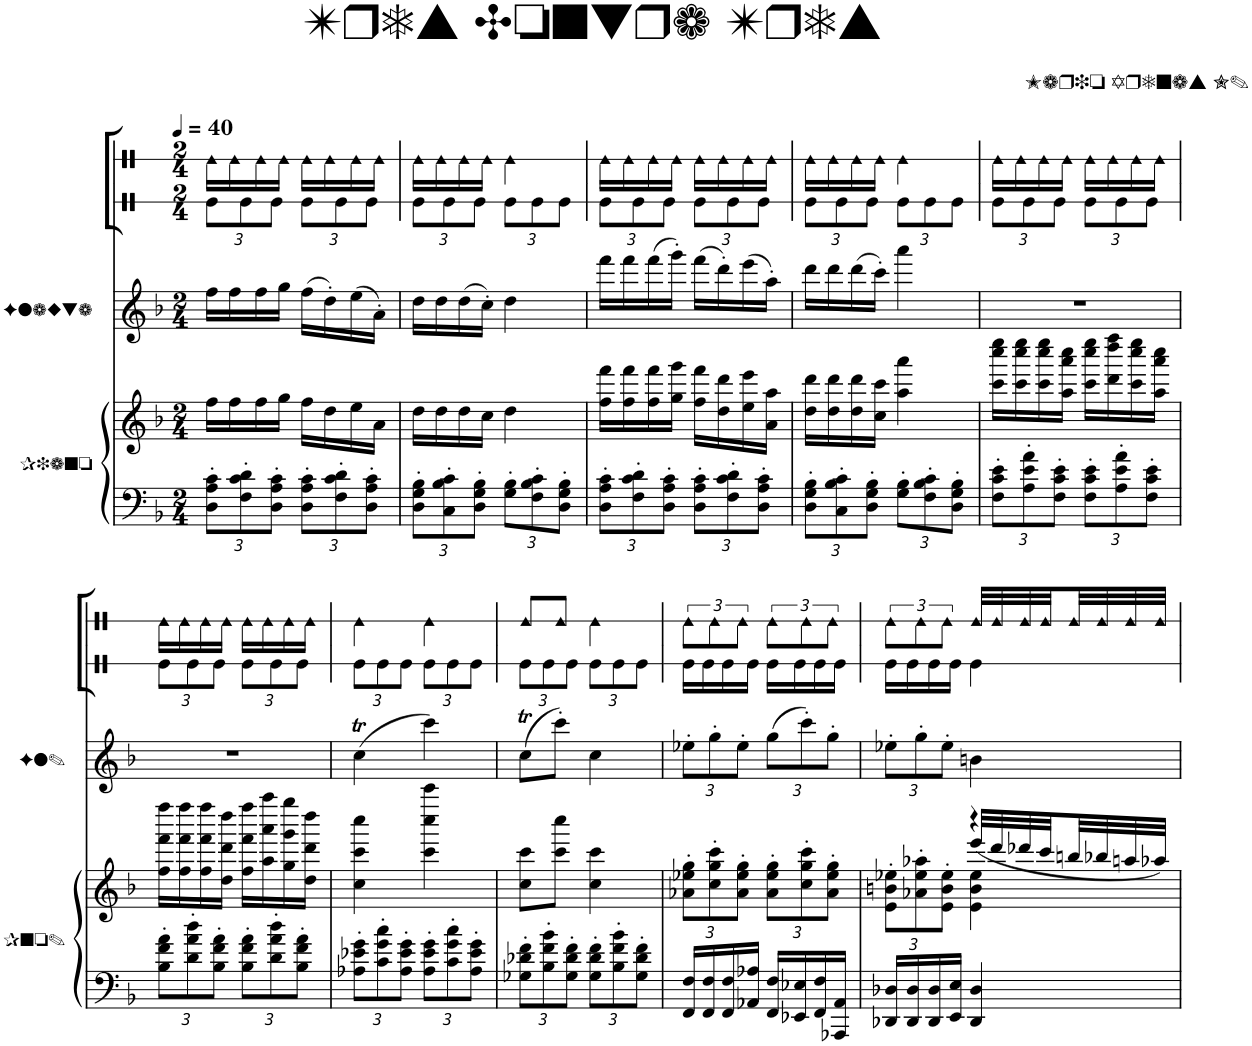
**kern	**kern	**kern	**kern	**kern
*part4	*part4	*part3	*part2	*part1
*staff5	*staff4	*staff3	*staff2	*staff1
*I"Piano	*	*I"Flauta	*I"Claves	*I"Caja china
*I'Pno.	*	*I'Fl.	*	*
*	*	*	*stria1	*stria1
*clefF4	*clefG2	*clefG2	*clefX	*clefX
*k[b-]	*k[b-]	*k[b-]	*k[]	*k[]
*M2/4	*M2/4	*M2/4	*M2/4	*M2/4
*MM40	*MM40	*MM40	*MM40	*MM40
*Xbrackettup	*	*	*Xbrackettup	*
=1	=1	=1	=1	=1
12D\' 12A\' 12c\'L	16ff\LL	16ff\LL	12Re\L	16Re\LL
.	16ff\	16ff\	.	16Re\
12F\' 12c\' 12d\'	.	.	12Re\	.
.	16ff\	16ff\	.	16Re\
12D\' 12A\' 12c\'J	.	.	12Re\J	.
.	16gg\JJ	16gg\JJ	.	16Re\JJ
12D\' 12A\' 12c\'L	16ff\LL	(16ff\LL	12Re\L	16Re\LL
.	16dd\	16dd'\)	.	16Re\
12F\' 12c\' 12d\'	.	.	12Re\	.
.	16ee\	(16ee\	.	16Re\
12D\' 12A\' 12c\'J	.	.	12Re\J	.
.	16a\JJ	16a'\JJ)	.	16Re\JJ
=2	=2	=2	=2	=2
12D\' 12G\' 12B-\'L	16dd\LL	16dd\LL	12Re\L	16Re\LL
.	16dd\	16dd\	.	16Re\
12C\' 12B-\' 12c\'	.	.	12Re\	.
.	16dd\	(16dd\	.	16Re\
12D\' 12G\' 12B-\'J	.	.	12Re\J	.
.	16cc\JJ	16cc'\JJ)	.	16Re\JJ
12G\' 12B-\'L	4dd\	4dd\	12Re\L	4Re\
12F\' 12B-\' 12c\'	.	.	12Re\	.
12D\' 12G\' 12B-\'J	.	.	12Re\J	.
=3	=3	=3	=3	=3
12D\' 12A\' 12c\'L	16ff\ 16fff\LL	16fff\LL	12Re\L	16Re\LL
.	16ff\ 16fff\	16fff\	.	16Re\
12F\' 12c\' 12d\'	.	.	12Re\	.
.	16ff\ 16fff\	(16fff\	.	16Re\
12D\' 12A\' 12c\'J	.	.	12Re\J	.
.	16gg\ 16ggg\JJ	16ggg'\JJ)	.	16Re\JJ
12D\' 12A\' 12c\'L	16ff\ 16fff\LL	(16fff\LL	12Re\L	16Re\LL
.	16dd\ 16ddd\	16ddd'\)	.	16Re\
12F\' 12c\' 12d\'	.	.	12Re\	.
.	16ee\ 16eee\	(16eee\	.	16Re\
12D\' 12A\' 12c\'J	.	.	12Re\J	.
.	16a\ 16aa\JJ	16aa'\JJ)	.	16Re\JJ
=4	=4	=4	=4	=4
12D\' 12G\' 12B-\'L	16dd\ 16ddd\LL	16ddd\LL	12Re\L	16Re\LL
.	16dd\ 16ddd\	16ddd\	.	16Re\
12C\' 12B-\' 12c\'	.	.	12Re\	.
.	16dd\ 16ddd\	(16ddd\	.	16Re\
12D\' 12G\' 12B-\'J	.	.	12Re\J	.
.	16cc\ 16ccc\JJ	16ccc'\JJ)	.	16Re\JJ
12G\' 12B-\'L	4aa\ 4aaa\	4aaa\	12Re\L	4Re\
12F\' 12B-\' 12c\'	.	.	12Re\	.
12D\' 12G\' 12B-\'J	.	.	12Re\J	.
=5	=5	=5	=5	=5
12F\' 12c\' 12e\'L	16ccc\ 16cccc\ 16eeee\LL	2r	12Re\L	16Re\LL
.	16ccc\ 16cccc\ 16eeee\	.	.	16Re\
12A\' 12e\' 12a\'	.	.	12Re\	.
.	16ccc\ 16cccc\ 16eeee\	.	.	16Re\
12F\' 12c\' 12e\'J	.	.	12Re\J	.
.	16aa\ 16aaa\ 16cccc\JJ	.	.	16Re\JJ
12F\' 12c\' 12e\'L	16ccc\ 16cccc\ 16eeee\LL	.	12Re\L	16Re\LL
.	16ddd\ 16dddd\ 16ffff\	.	.	16Re\
12A\' 12e\' 12a\'	.	.	12Re\	.
.	16ccc\ 16cccc\ 16eeee\	.	.	16Re\
12F\' 12c\' 12e\'J	.	.	12Re\J	.
.	16aa\ 16aaa\ 16cccc\JJ	.	.	16Re\JJ
!!LO:LB:g=z
=6	=6	=6	=6	=6
12B-\' 12f\' 12a\'L	16ff\ 16fff\ 16ffff\LL	2r	12Re\L	16Re\LL
.	16ff\ 16fff\ 16ffff\	.	.	16Re\
12d\' 12a\' 12dd\'	.	.	12Re\	.
.	16ff\ 16fff\ 16ffff\	.	.	16Re\
12B-\' 12f\' 12a\'J	.	.	12Re\J	.
.	16dd\ 16ddd\ 16dddd\JJ	.	.	16Re\JJ
12B-\' 12f\' 12a\'L	16ff\ 16fff\ 16ffff\LL	.	12Re\L	16Re\LL
.	16aa\ 16aaa\ 16aaaa\	.	.	16Re\
12d\' 12a\' 12dd\'	.	.	12Re\	.
.	16gg\ 16ggg\ 16gggg\	.	.	16Re\
12B-\' 12f\' 12a\'J	.	.	12Re\J	.
.	16dd\ 16ddd\ 16dddd\JJ	.	.	16Re\JJ
=7	=7	=7	=7	=7
12A-X\' 12e-X\' 12g\'L	4cc\ 4ccc\ 4cccc\	(4ccT\	12Re\L	4Re\
12c\' 12g\' 12cc\'	.	.	12Re\	.
12A-\' 12e-\' 12g\'J	.	.	12Re\J	.
12A-\' 12e-\' 12g\'L	4ccc\ 4cccc\ 4ccccc\	4ccc\)	12Re\L	4Re\
12c\' 12g\' 12cc\'	.	.	12Re\	.
12A-\' 12e-\' 12g\'J	.	.	12Re\J	.
=8	=8	=8	=8	=8
12G-X\' 12d-X\' 12f\'L	8cc\ 8ccc\L	(8ccT\L	12Re\L	8Re/L
12B-\' 12f\' 12b-\'	.	.	12Re\	.
.	8ccc\ 8cccc\J	8ccc'\J)	.	8Re/J
12G-\' 12d-\' 12f\'J	.	.	12Re\J	.
12G-\' 12d-\' 12f\'L	4cc\ 4ccc\	4cc\	12Re\L	4Re\
12B-\' 12f\' 12b-\'	.	.	12Re\	.
12G-\' 12d-\' 12f\'J	.	.	12Re\J	.
=9	=9	=9	=9	=9
*	*Xbrackettup	*Xbrackettup	*	*
16FF/ 16F/LL	12a-X\' 12ee-X\' 12gg\'L	12ee-X'\L	16Re\LL	12Re\L
16FF/ 16F/	.	.	16Re\	.
.	12cc\' 12gg\' 12ccc\'	12gg'\	.	12Re\
16FF/ 16F/	.	.	16Re\	.
.	12a-\' 12ee-\' 12gg\'J	12ee-'\J	.	12Re\J
16AA-X/ 16A-X/JJ	.	.	16Re\JJ	.
16FF/ 16F/LL	12a-\' 12ee-\' 12gg\'L	(12gg\L	16Re\LL	12Re\L
16EE-X/ 16E-X/	.	.	16Re\	.
.	12cc\' 12gg\' 12ccc\'	12ccc'\)	.	12Re\
16FF/ 16F/	.	.	16Re\	.
.	12a-\' 12ee-\' 12gg\'J	12gg'\J	.	12Re\J
16AAA-X/ 16AA-/JJ	.	.	16Re\JJ	.
=10	=10	=10	=10	=10
*	*^	*	*	*
*	*	*^	*	*	*
16DD-X/ 16D-X/LL	12e\' 12bn\' 12ee-X\'L	4ryy	4ryy	12ee-X'\L	16Re\LL	12Re\L
16DD-/ 16D-/	.	.	.	.	16Re\	.
.	12a-X\' 12ee-\' 12aa-X\'	.	.	12gg'\	.	12Re\
16DD-/ 16D-/	.	.	.	.	16Re\	.
.	12e\' 12b\' 12ee-\'J	.	.	12ee-'\J	.	12Re\J
16EE/ 16E/JJ	.	.	.	.	16Re\JJ	.
4DD-/ 4D-/	4r	4e\ 4b\ 4ee-\	(32eee/LLL	4bn\	4Re\	32Re/LLL
.	.	.	32ddd/	.	.	32Re/
.	.	.	32ddd-X/	.	.	32Re/
.	.	.	32ccc/	.	.	32Re/
.	.	.	32bbn/	.	.	32Re/
.	.	.	32bb-X/	.	.	32Re/
.	.	.	32aan/	.	.	32Re/
.	.	.	32aa-X/JJJ)	.	.	32Re/JJJ
*	*v	*v	*v	*	*	*
=	=	=	=	=
*-	*-	*-	*-	*-
